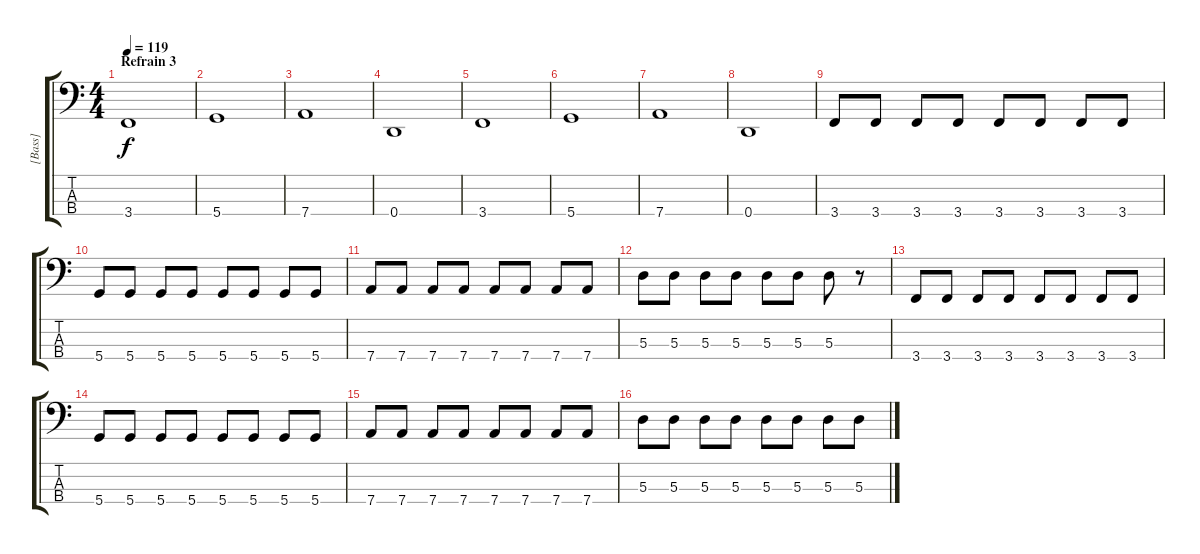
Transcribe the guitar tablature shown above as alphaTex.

\track ("[Bass]" "[Bass]") {instrument electricbasspick}
\staff {score tabs}
\tuning (G2 D2 A1 D1) {hide}
\ts (4 4)
\section ("" "Refrain 3")
\tempo 119
\clef f4
\ks c
3.4.1{dy f} |
5.4.1 |
7.4.1 |
0.4.1 |
3.4.1 |
5.4.1 |
7.4.1 |
0.4.1 |
3.4.8 3.4.8 3.4.8 3.4.8 3.4.8 3.4.8 3.4.8 3.4.8 |
5.4.8 5.4.8 5.4.8 5.4.8 5.4.8 5.4.8 5.4.8 5.4.8 |
7.4.8 7.4.8 7.4.8 7.4.8 7.4.8 7.4.8 7.4.8 7.4.8 |
5.3.8 5.3.8 5.3.8 5.3.8 5.3.8 5.3.8 5.3.8 r.8 |
3.4.8 3.4.8 3.4.8 3.4.8 3.4.8 3.4.8 3.4.8 3.4.8 |
5.4.8 5.4.8 5.4.8 5.4.8 5.4.8 5.4.8 5.4.8 5.4.8 |
7.4.8 7.4.8 7.4.8 7.4.8 7.4.8 7.4.8 7.4.8 7.4.8 |
5.3.8 5.3.8 5.3.8 5.3.8 5.3.8 5.3.8 5.3.8 5.3.8
